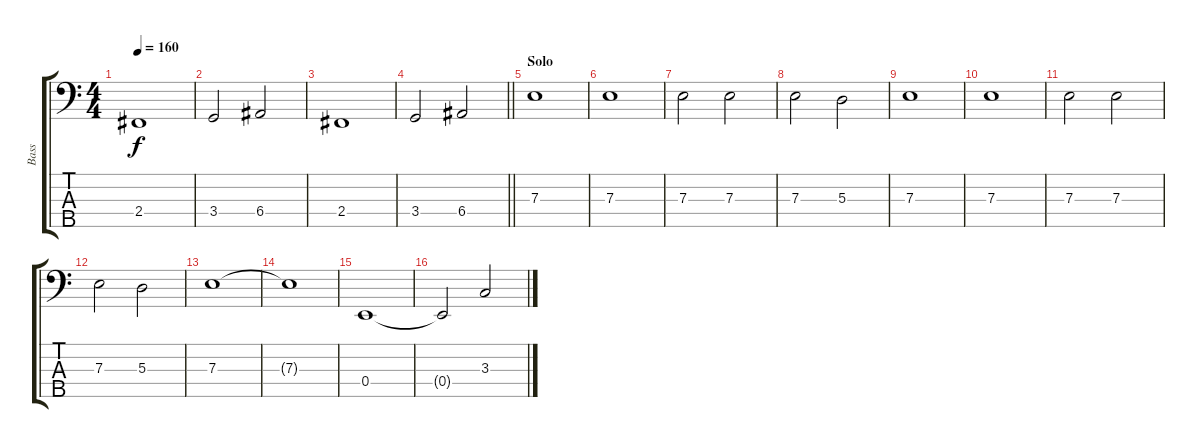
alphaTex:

\track ("Bass" "Bass") {instrument electricbassfinger}
\staff {score tabs}
\tuning (G2 D2 A1 E1 B0) {hide}
\ts (4 4)
\tempo 160
\clef f4
\ks c
2.4.1{dy f} |
3.4.2 6.4.2 |
2.4.1 |
\barLineRight lightlight
3.4.2 6.4.2 |
\section ("" "Solo")
7.3.1 |
7.3.1 |
7.3.2 7.3.2 |
7.3.2 5.3.2 |
7.3.1 |
7.3.1 |
7.3.2 7.3.2 |
7.3.2 5.3.2 |
7.3.1 |
7.3{t}.1 |
0.4.1 |
0.4{t}.2 3.3.2
